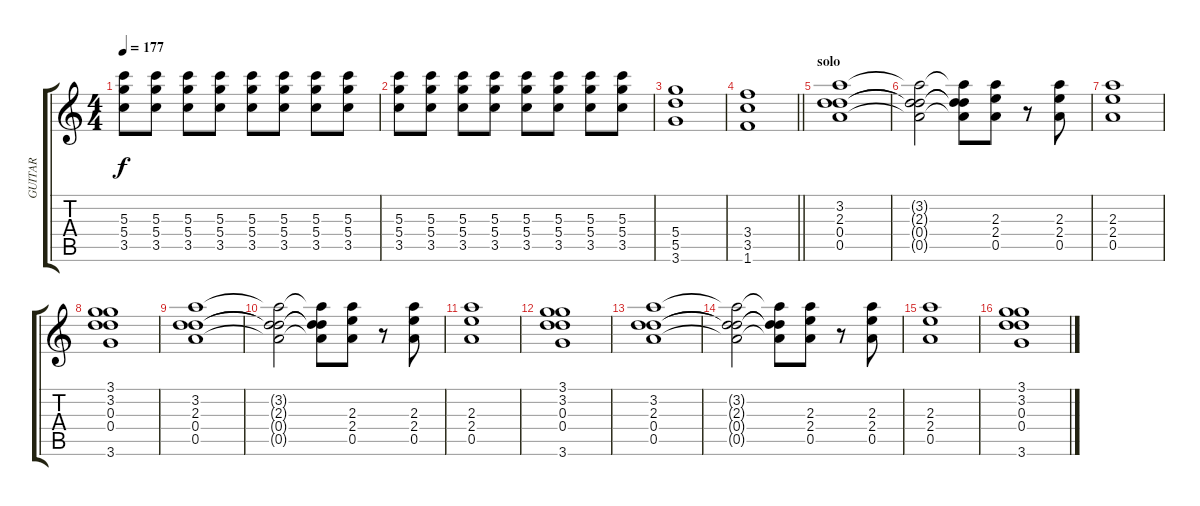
\track ("GUITAR" "GUITAR") {instrument overdrivenguitar}
\staff {score tabs}
\tuning (E4 B3 G4 D4 A3 E3) {hide}
\ts (4 4)
\tempo 177
\clef g2
\ks c
(5.3 5.4 3.5).8{dy f} (5.3 5.4 3.5).8 (5.3 5.4 3.5).8 (5.3 5.4 3.5).8 (5.3 5.4 3.5).8 (5.3 5.4 3.5).8 (5.3 5.4 3.5).8 (5.3 5.4 3.5).8 |
(5.3 5.4 3.5).8 (5.3 5.4 3.5).8 (5.3 5.4 3.5).8 (5.3 5.4 3.5).8 (5.3 5.4 3.5).8 (5.3 5.4 3.5).8 (5.3 5.4 3.5).8 (5.3 5.4 3.5).8 |
(5.4 5.5 3.6).1 |
\barLineRight lightlight
(3.4 3.5 1.6).1 |
\section ("" "solo")
(3.2 2.3 0.4 0.5).1{balance 16} |
(3.2{t} 2.3{t} 0.4{t} 0.5{t}).2 (3.2{t} 2.3{t} 0.4{t} 0.5{t}).8 (2.3 2.4 0.5).8 r.8 (2.3 2.4 0.5).8 |
(2.3 2.4 0.5).1 |
(3.1 3.2 0.3 0.4 3.6).1 |
(3.2 2.3 0.4 0.5).1{balance 16} |
(3.2{t} 2.3{t} 0.4{t} 0.5{t}).2 (3.2{t} 2.3{t} 0.4{t} 0.5{t}).8 (2.3 2.4 0.5).8 r.8 (2.3 2.4 0.5).8 |
(2.3 2.4 0.5).1 |
(3.1 3.2 0.3 0.4 3.6).1 |
(3.2 2.3 0.4 0.5).1{balance 16} |
(3.2{t} 2.3{t} 0.4{t} 0.5{t}).2 (3.2{t} 2.3{t} 0.4{t} 0.5{t}).8 (2.3 2.4 0.5).8 r.8 (2.3 2.4 0.5).8 |
(2.3 2.4 0.5).1 |
(3.1 3.2 0.3 0.4 3.6).1
